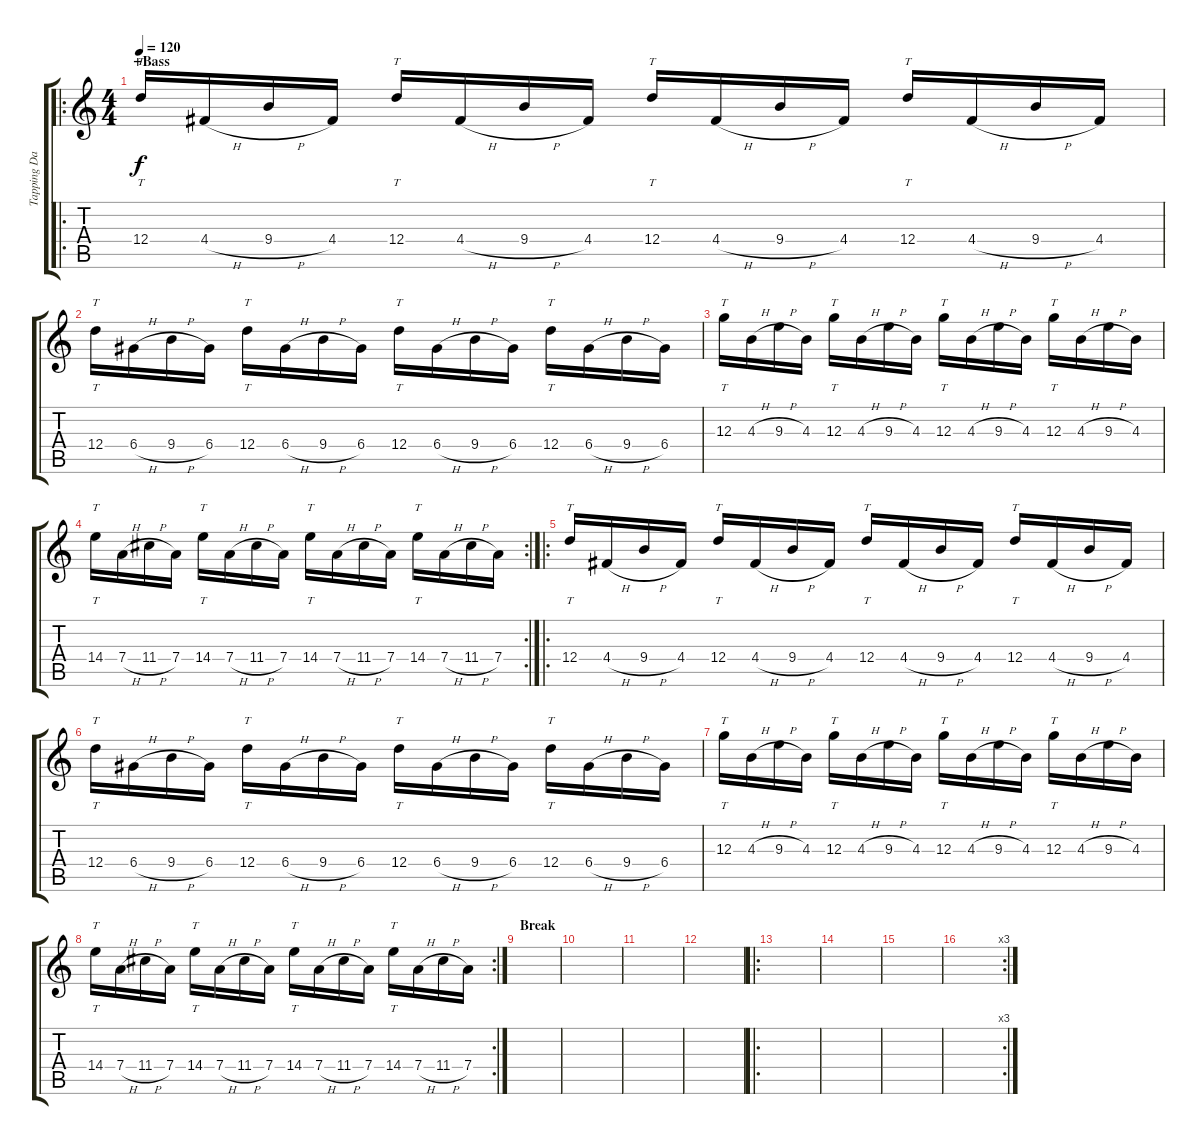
\track ("Tapping Daft" "Tapping Da") {instrument overdrivenguitar}
\staff {score tabs}
\tuning (E4 B3 G3 D3 A2 E2) {hide}
\ro
\ts (4 4)
\section ("" "+Bass")
\tempo 120
\clef g2
\ks c
12.4.16{tt dy f} 4.4{h}.16 9.4{h}.16 4.4.16 12.4.16{tt} 4.4{h}.16 9.4{h}.16 4.4.16 12.4.16{tt} 4.4{h}.16 9.4{h}.16 4.4.16 12.4.16{tt} 4.4{h}.16 9.4{h}.16 4.4.16 |
12.4.16{tt} 6.4{h}.16 9.4{h}.16 6.4.16 12.4.16{tt} 6.4{h}.16 9.4{h}.16 6.4.16 12.4.16{tt} 6.4{h}.16 9.4{h}.16 6.4.16 12.4.16{tt} 6.4{h}.16 9.4{h}.16 6.4.16 |
12.3.16{tt} 4.3{h}.16 9.3{h}.16 4.3.16 12.3.16{tt} 4.3{h}.16 9.3{h}.16 4.3.16 12.3.16{tt} 4.3{h}.16 9.3{h}.16 4.3.16 12.3.16{tt} 4.3{h}.16 9.3{h}.16 4.3.16 |
\rc 2
14.4.16{tt} 7.4{h}.16 11.4{h}.16 7.4.16 14.4.16{tt} 7.4{h}.16 11.4{h}.16 7.4.16 14.4.16{tt} 7.4{h}.16 11.4{h}.16 7.4.16 14.4.16{tt} 7.4{h}.16 11.4{h}.16 7.4.16 |
\ro
12.4.16{tt} 4.4{h}.16 9.4{h}.16 4.4.16 12.4.16{tt} 4.4{h}.16 9.4{h}.16 4.4.16 12.4.16{tt} 4.4{h}.16 9.4{h}.16 4.4.16 12.4.16{tt} 4.4{h}.16 9.4{h}.16 4.4.16 |
12.4.16{tt} 6.4{h}.16 9.4{h}.16 6.4.16 12.4.16{tt} 6.4{h}.16 9.4{h}.16 6.4.16 12.4.16{tt} 6.4{h}.16 9.4{h}.16 6.4.16 12.4.16{tt} 6.4{h}.16 9.4{h}.16 6.4.16 |
12.3.16{tt} 4.3{h}.16 9.3{h}.16 4.3.16 12.3.16{tt} 4.3{h}.16 9.3{h}.16 4.3.16 12.3.16{tt} 4.3{h}.16 9.3{h}.16 4.3.16 12.3.16{tt} 4.3{h}.16 9.3{h}.16 4.3.16 |
\rc 2
14.4.16{tt} 7.4{h}.16 11.4{h}.16 7.4.16 14.4.16{tt} 7.4{h}.16 11.4{h}.16 7.4.16 14.4.16{tt} 7.4{h}.16 11.4{h}.16 7.4.16 14.4.16{tt} 7.4{h}.16 11.4{h}.16 7.4.16 |
\section ("" "Break")
|
|
|
|
\ro
|
|
|
\rc 3
